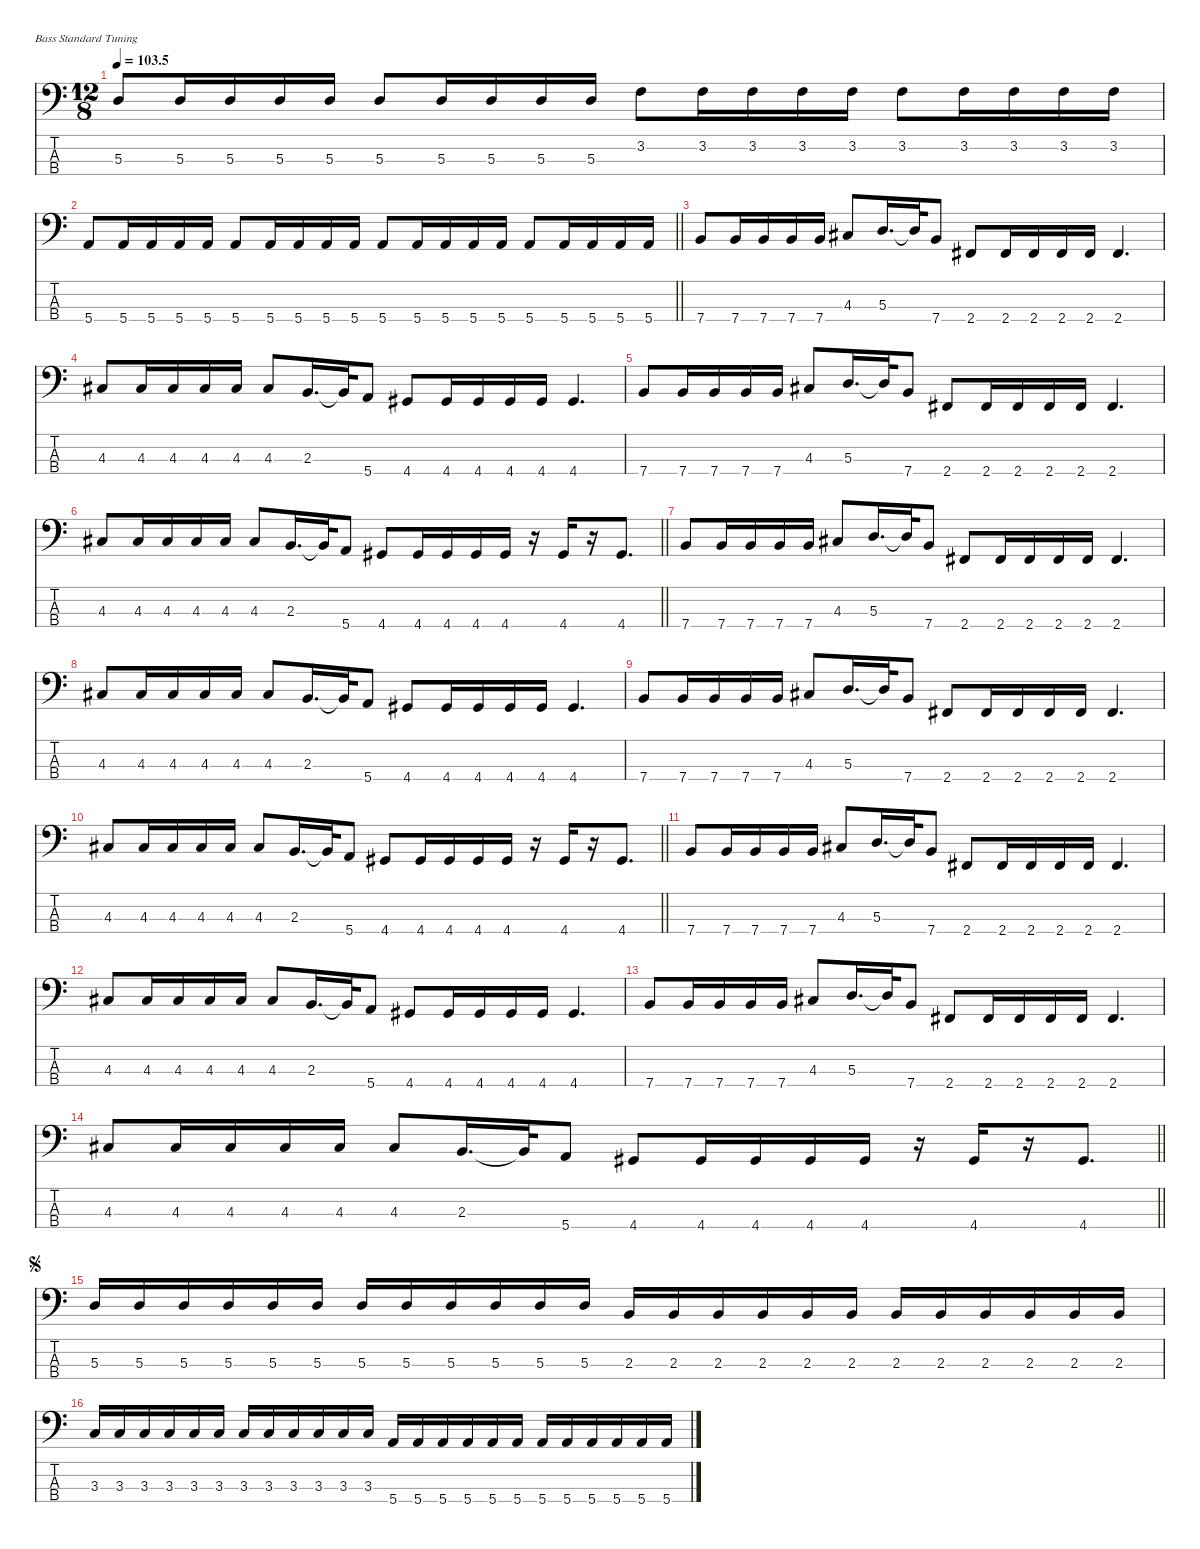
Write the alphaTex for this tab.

\defaultSystemsLayout 4
\hideDynamics
\bracketExtendMode nobrackets
\singleTrackTrackNamePolicy hidden
\multiTrackTrackNamePolicy hidden
\firstSystemTrackNameMode fullname
\firstSystemTrackNameOrientation horizontal
\otherSystemsTrackNameOrientation horizontal
\track ("Bass" "el.bs.") {defaultSystemsLayout 4 instrument electricbassfinger}
\staff {score tabs}
\tuning (G2 D2 A1 E1)
\ts (12 8)
\tempo
103.5
\accidentals auto
\clef f4
\ottava regular
\simile none
\ks c
5.3.8{dy f beam Up} 5.3.16{beam Up} 5.3.16{beam Up} 5.3.16{beam Up} 5.3.16{beam Up} 5.3.8{beam Up} 5.3.16{beam Up} 5.3.16{beam Up} 5.3.16{beam Up} 5.3.16{beam Up} 3.2.8{beam Down} 3.2.16{beam Down} 3.2.16{beam Down} 3.2.16{beam Down} 3.2.16{beam Down} 3.2.8{beam Down} 3.2.16{beam Down} 3.2.16{beam Down} 3.2.16{beam Down} 3.2.16{beam Down} |
\barLineRight lightlight
5.4.8{beam Up} 5.4.16{beam Up} 5.4.16{beam Up} 5.4.16{beam Up} 5.4.16{beam Up} 5.4.8{beam Up} 5.4.16{beam Up} 5.4.16{beam Up} 5.4.16{beam Up} 5.4.16{beam Up} 5.4.8{beam Up} 5.4.16{beam Up} 5.4.16{beam Up} 5.4.16{beam Up} 5.4.16{beam Up} 5.4.8{beam Up} 5.4.16{beam Up} 5.4.16{beam Up} 5.4.16{beam Up} 5.4.16{beam Up} |
7.4.8{beam Up} 7.4.16{beam Up} 7.4.16{beam Up} 7.4.16{beam Up} 7.4.16{beam Up} 4.3{acc #}.8{beam Up} 5.3.16{d beam Up} 5.3{t}.32{beam Up} 7.4.8{beam Up} 2.4{acc #}.8{beam Up} 2.4{acc #}.16{beam Up} 2.4{acc #}.16{beam Up} 2.4{acc #}.16{beam Up} 2.4{acc #}.16{beam Up} 2.4{acc #}.4{d beam Up} |
4.3{acc #}.8{beam Up} 4.3{acc #}.16{beam Up} 4.3{acc #}.16{beam Up} 4.3{acc #}.16{beam Up} 4.3{acc #}.16{beam Up} 4.3{acc #}.8{beam Up} 2.3.16{d beam Up} 2.3{t}.32{beam Up} 5.4.8{beam Up} 4.4{acc #}.8{beam Up} 4.4{acc #}.16{beam Up} 4.4{acc #}.16{beam Up} 4.4{acc #}.16{beam Up} 4.4{acc #}.16{beam Up} 4.4{acc #}.4{d beam Up} |
7.4.8{beam Up} 7.4.16{beam Up} 7.4.16{beam Up} 7.4.16{beam Up} 7.4.16{beam Up} 4.3{acc #}.8{beam Up} 5.3.16{d beam Up} 5.3{t}.32{beam Up} 7.4.8{beam Up} 2.4{acc #}.8{beam Up} 2.4{acc #}.16{beam Up} 2.4{acc #}.16{beam Up} 2.4{acc #}.16{beam Up} 2.4{acc #}.16{beam Up} 2.4{acc #}.4{d beam Up} |
\barLineRight lightlight
4.3{acc #}.8{beam Up} 4.3{acc #}.16{beam Up} 4.3{acc #}.16{beam Up} 4.3{acc #}.16{beam Up} 4.3{acc #}.16{beam Up} 4.3{acc #}.8{beam Up} 2.3.16{d beam Up} 2.3{t}.32{beam Up} 5.4.8{beam Up} 4.4{acc #}.8{beam Up} 4.4{acc #}.16{beam Up} 4.4{acc #}.16{beam Up} 4.4{acc #}.16{beam Up} 4.4{acc #}.16{dy ff beam Up} r.16{beam Up} 4.4{acc #}.16{beam Up} r.16{beam Up} 4.4{acc #}.8{d beam Up} |
7.4.8{dy f beam Up} 7.4.16{beam Up} 7.4.16{beam Up} 7.4.16{beam Up} 7.4.16{beam Up} 4.3{acc #}.8{beam Up} 5.3.16{d beam Up} 5.3{t}.32{beam Up} 7.4.8{beam Up} 2.4{acc #}.8{beam Up} 2.4{acc #}.16{beam Up} 2.4{acc #}.16{beam Up} 2.4{acc #}.16{beam Up} 2.4{acc #}.16{beam Up} 2.4{acc #}.4{d beam Up} |
4.3{acc #}.8{beam Up} 4.3{acc #}.16{beam Up} 4.3{acc #}.16{beam Up} 4.3{acc #}.16{beam Up} 4.3{acc #}.16{beam Up} 4.3{acc #}.8{beam Up} 2.3.16{d beam Up} 2.3{t}.32{beam Up} 5.4.8{dy ff beam Up} 4.4{acc #}.8{dy f beam Up} 4.4{acc #}.16{beam Up} 4.4{acc #}.16{beam Up} 4.4{acc #}.16{beam Up} 4.4{acc #}.16{beam Up} 4.4{acc #}.4{d beam Up} |
7.4.8{beam Up} 7.4.16{beam Up} 7.4.16{beam Up} 7.4.16{beam Up} 7.4.16{beam Up} 4.3{acc #}.8{beam Up} 5.3.16{d beam Up} 5.3{t}.32{beam Up} 7.4.8{beam Up} 2.4{acc #}.8{beam Up} 2.4{acc #}.16{beam Up} 2.4{acc #}.16{beam Up} 2.4{acc #}.16{beam Up} 2.4{acc #}.16{beam Up} 2.4{acc #}.4{d beam Up} |
\barLineRight lightlight
4.3{acc #}.8{beam Up} 4.3{acc #}.16{beam Up} 4.3{acc #}.16{beam Up} 4.3{acc #}.16{beam Up} 4.3{acc #}.16{beam Up} 4.3{acc #}.8{beam Up} 2.3.16{d dy ff beam Up} 2.3{t}.32{dy f beam Up} 5.4.8{dy ff beam Up} 4.4{acc #}.8{dy f beam Up} 4.4{acc #}.16{beam Up} 4.4{acc #}.16{beam Up} 4.4{acc #}.16{beam Up} 4.4{acc #}.16{beam Up} r.16{beam Up} 4.4{acc #}.16{dy ff beam Up} r.16{beam Up} 4.4{acc #}.8{d beam Up} |
7.4.8{dy f beam Up} 7.4.16{beam Up} 7.4.16{beam Up} 7.4.16{beam Up} 7.4.16{beam Up} 4.3{acc #}.8{beam Up} 5.3.16{d beam Up} 5.3{t}.32{beam Up} 7.4.8{beam Up} 2.4{acc #}.8{beam Up} 2.4{acc #}.16{beam Up} 2.4{acc #}.16{beam Up} 2.4{acc #}.16{beam Up} 2.4{acc #}.16{beam Up} 2.4{acc #}.4{d beam Up} |
4.3{acc #}.8{beam Up} 4.3{acc #}.16{beam Up} 4.3{acc #}.16{beam Up} 4.3{acc #}.16{beam Up} 4.3{acc #}.16{beam Up} 4.3{acc #}.8{beam Up} 2.3.16{d beam Up} 2.3{t}.32{beam Up} 5.4.8{dy ff beam Up} 4.4{acc #}.8{dy f beam Up} 4.4{acc #}.16{beam Up} 4.4{acc #}.16{beam Up} 4.4{acc #}.16{beam Up} 4.4{acc #}.16{beam Up} 4.4{acc #}.4{d beam Up} |
7.4.8{beam Up} 7.4.16{beam Up} 7.4.16{beam Up} 7.4.16{beam Up} 7.4.16{beam Up} 4.3{acc #}.8{beam Up} 5.3.16{d beam Up} 5.3{t}.32{beam Up} 7.4.8{beam Up} 2.4{acc #}.8{beam Up} 2.4{acc #}.16{beam Up} 2.4{acc #}.16{beam Up} 2.4{acc #}.16{beam Up} 2.4{acc #}.16{beam Up} 2.4{acc #}.4{d beam Up} |
\barLineRight lightlight
4.3{acc #}.8{beam Up} 4.3{acc #}.16{beam Up} 4.3{acc #}.16{beam Up} 4.3{acc #}.16{beam Up} 4.3{acc #}.16{beam Up} 4.3{acc #}.8{beam Up} 2.3.16{d dy ff beam Up} 2.3{t}.32{dy f beam Up} 5.4.8{dy ff beam Up} 4.4{acc #}.8{dy f beam Up} 4.4{acc #}.16{beam Up} 4.4{acc #}.16{beam Up} 4.4{acc #}.16{beam Up} 4.4{acc #}.16{dy ff beam Up} r.16{beam Up} 4.4{acc #}.16{beam Up} r.16{beam Up} 4.4{acc #}.8{d beam Up} |
\jump segno
5.3.16{dy f beam Up} 5.3.16{beam Up} 5.3.16{beam Up} 5.3.16{beam Up} 5.3.16{beam Up} 5.3.16{beam Up} 5.3.16{beam Up} 5.3.16{beam Up} 5.3.16{beam Up} 5.3.16{beam Up} 5.3.16{beam Up} 5.3.16{beam Up} 2.3.16{beam Up} 2.3.16{beam Up} 2.3.16{beam Up} 2.3.16{beam Up} 2.3.16{beam Up} 2.3.16{beam Up} 2.3.16{beam Up} 2.3.16{beam Up} 2.3.16{beam Up} 2.3.16{beam Up} 2.3.16{beam Up} 2.3.16{beam Up} |
3.3.16{beam Up} 3.3.16{beam Up} 3.3.16{beam Up} 3.3.16{beam Up} 3.3.16{beam Up} 3.3.16{beam Up} 3.3.16{beam Up} 3.3.16{beam Up} 3.3.16{beam Up} 3.3.16{beam Up} 3.3.16{beam Up} 3.3.16{beam Up} 5.4.16{beam Up} 5.4.16{beam Up} 5.4.16{beam Up} 5.4.16{beam Up} 5.4.16{beam Up} 5.4.16{beam Up} 5.4.16{beam Up} 5.4.16{beam Up} 5.4.16{beam Up} 5.4.16{beam Up} 5.4.16{beam Up} 5.4.16{beam Up}
